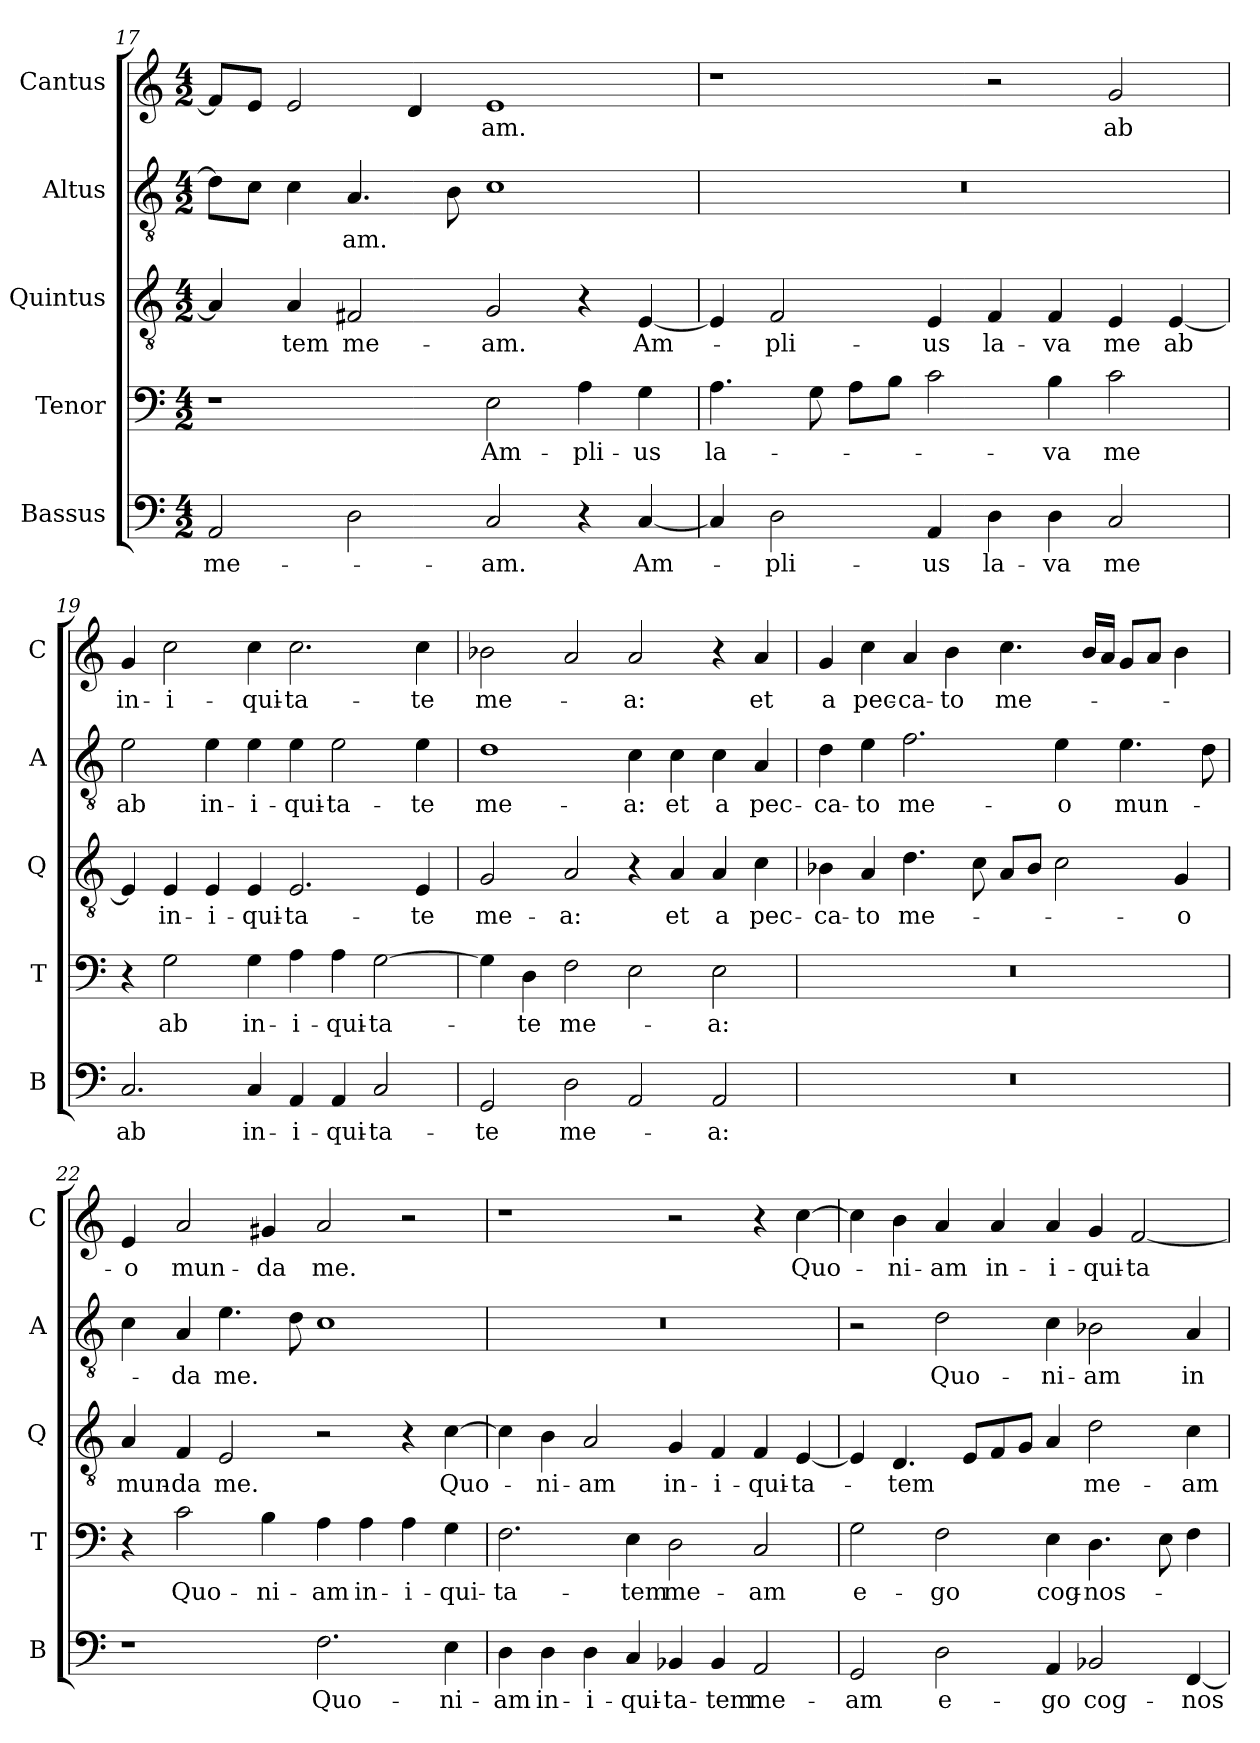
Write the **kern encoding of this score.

**kern	**text	**kern	**text	**kern	**text	**kern	**text	**kern	**text
*part5	*part5	*part4	*part4	*part3	*part3	*part2	*part2	*part1	*part1
*staff5	*staff5	*staff4	*staff4	*staff3	*staff3	*staff2	*staff2	*staff1	*staff1
*I"Bassus	*	*I"Tenor	*	*I"Quintus	*	*I"Altus	*	*I"Cantus	*
*I'B	*	*I'T	*	*I'Q	*	*I'A	*	*I'C	*
*clefF4	*	*clefF4	*	*clefGv2	*	*clefGv2	*	*clefG2	*
*k[]	*	*k[]	*	*k[]	*	*k[]	*	*k[]	*
*C:	*	*C:	*	*C:	*	*C:	*	*C:	*
*M4/2	*	*M4/2	*	*M4/2	*	*M4/2	*	*M4/2	*
=17	=17	=17	=17	=17	=17	=17	=17	=17	=17
!	!LO:LY:b	!	!	!	!	!	!	!	!
2AA/	me-	1r	.	4A/]	.	8d\L]	.	8f/L]	.
.	.	.	.	.	.	8c\J	.	8e/J	.
!	!	!	!	!	!LO:LY:b	!	!	!	!
.	.	.	.	4A/	-tem	4c\	.	2e/	.
!	!	!	!	!	!LO:LY:b	!	!LO:LY:b	!	!
2D\	.	.	.	2F#X/	me-	4.A/	-am.	.	.
.	.	.	.	.	.	.	.	4d/	.
.	.	.	.	.	.	8B\	.	.	.
!	!LO:LY:b	!	!LO:LY:b	!	!LO:LY:b	!	!	!	!LO:LY:b
2C/	-am.	2E\	Am-	2G/	-am.	1c	.	1e	-am.
!	!	!	!LO:LY:b	!	!	!	!	!	!
4r	.	4A\	-pli-	4r	.	.	.	.	.
!	!LO:LY:b	!	!LO:LY:b	!	!LO:LY:b	!	!	!	!
[4C/	Am-	4G\	-us	[4E/	Am-	.	.	.	.
=18	=18	=18	=18	=18	=18	=18	=18	=18	=18
!	!	!	!LO:LY:b	!	!	!	!	!	!
4C/]	.	4.A\	la-	4E/]	.	0r	.	1r	.
!	!LO:LY:b	!	!	!	!LO:LY:b	!	!	!	!
2D\	-pli-	.	.	2F/	-pli-	.	.	.	.
.	.	8G\	.	.	.	.	.	.	.
.	.	8A\L	.	.	.	.	.	.	.
.	.	8B\J	.	.	.	.	.	.	.
!	!LO:LY:b	!	!	!	!LO:LY:b	!	!	!	!
4AA/	-us	2c\	.	4E/	-us	.	.	.	.
!	!LO:LY:b	!	!	!	!LO:LY:b	!	!	!	!
4D\	la-	.	.	4F/	la-	.	.	2r	.
!	!LO:LY:b	!	!LO:LY:b	!	!LO:LY:b	!	!	!	!
4D\	-va	4B\	-va	4F/	-va	.	.	.	.
!	!LO:LY:b	!	!LO:LY:b	!	!LO:LY:b	!	!	!	!LO:LY:b
2C/	me	2c\	me	4E/	me	.	.	2g/	ab
!	!	!	!	!	!LO:LY:b	!	!	!	!
.	.	.	.	[4E/	ab	.	.	.	.
!!LO:PB:g=z
=19	=19	=19	=19	=19	=19	=19	=19	=19	=19
!	!LO:LY:b	!	!	!	!	!	!LO:LY:b	!	!LO:LY:b
2.C/	ab	4r	.	4E/]	.	2e\	ab	4g/	in-
!	!	!	!LO:LY:b	!	!LO:LY:b	!	!	!	!LO:LY:b
.	.	2G\	ab	4E/	in-	.	.	2cc\	-i-
!	!	!	!	!	!LO:LY:b	!	!LO:LY:b	!	!
.	.	.	.	4E/	-i-	4e\	in-	.	.
!	!LO:LY:b	!	!LO:LY:b	!	!LO:LY:b	!	!LO:LY:b	!	!LO:LY:b
4C/	in-	4G\	in-	4E/	-qui-	4e\	-i-	4cc\	-qui-
!	!LO:LY:b	!	!LO:LY:b	!	!LO:LY:b	!	!LO:LY:b	!	!LO:LY:b
4AA/	-i-	4A\	-i-	2.E/	-ta-	4e\	-qui-	2.cc\	-ta-
!	!LO:LY:b	!	!LO:LY:b	!	!	!	!LO:LY:b	!	!
4AA/	-qui-	4A\	-qui-	.	.	2e\	-ta-	.	.
!	!LO:LY:b	!	!LO:LY:b	!	!	!	!	!	!
2C/	-ta-	[2G\	-ta-	.	.	.	.	.	.
!	!	!	!	!	!LO:LY:b	!	!LO:LY:b	!	!LO:LY:b
.	.	.	.	4E/	-te	4e\	-te	4cc\	-te
=20	=20	=20	=20	=20	=20	=20	=20	=20	=20
!	!LO:LY:b	!	!	!	!LO:LY:b	!	!LO:LY:b	!	!LO:LY:b
2GG/	-te	4G\]	.	2G/	me-	1d	me-	2b-X\	me-
!	!	!	!LO:LY:b	!	!	!	!	!	!
.	.	4D\	-te	.	.	.	.	.	.
!	!LO:LY:b	!	!LO:LY:b	!	!LO:LY:b	!	!	!	!
2D\	me-	2F\	me-	2A/	-a:	.	.	2a/	.
!	!	!	!	!	!	!	!LO:LY:b	!	!LO:LY:b
2AA/	.	2E\	.	4r	.	4c\	-a:	2a/	-a:
!	!	!	!	!	!LO:LY:b	!	!LO:LY:b	!	!
.	.	.	.	4A/	et	4c\	et	.	.
!	!LO:LY:b	!	!LO:LY:b	!	!LO:LY:b	!	!LO:LY:b	!	!
2AA/	-a:	2E\	-a:	4A/	a	4c\	a	4r	.
!	!	!	!	!	!LO:LY:b	!	!LO:LY:b	!	!LO:LY:b
.	.	.	.	4c\	pec-	4A/	pec-	4a/	et
=21	=21	=21	=21	=21	=21	=21	=21	=21	=21
!	!	!	!	!	!LO:LY:b	!	!LO:LY:b	!	!LO:LY:b
0r	.	0r	.	4B-X\	-ca-	4d\	-ca-	4g/	a
!	!	!	!	!	!LO:LY:b	!	!LO:LY:b	!	!LO:LY:b
.	.	.	.	4A/	-to	4e\	-to	4cc\	pec-
!	!	!	!	!	!LO:LY:b	!	!LO:LY:b	!	!LO:LY:b
.	.	.	.	4.d\	me-	2.f\	me-	4a/	-ca-
!	!	!	!	!	!	!	!	!	!LO:LY:b
.	.	.	.	.	.	.	.	4b\	-to
.	.	.	.	8c\	.	.	.	.	.
!	!	!	!	!	!	!	!	!	!LO:LY:b
.	.	.	.	8A/L	.	.	.	4.cc\	me-
.	.	.	.	8B-/J	.	.	.	.	.
!	!	!	!	!	!	!	!LO:LY:b	!	!
.	.	.	.	2c\	.	4e\	-o	.	.
.	.	.	.	.	.	.	.	16b/LL	.
.	.	.	.	.	.	.	.	16a/JJ	.
!	!	!	!	!	!	!	!LO:LY:b	!	!
.	.	.	.	.	.	4.e\	mun-	8g/L	.
.	.	.	.	.	.	.	.	8a/J	.
!	!	!	!	!	!LO:LY:b	!	!	!	!
.	.	.	.	4G/	-o	.	.	4b\	.
.	.	.	.	.	.	8d\	.	.	.
!!LO:LB:g=z
=22	=22	=22	=22	=22	=22	=22	=22	=22	=22
!	!	!	!	!	!LO:LY:b	!	!	!	!LO:LY:b
1r	.	4r	.	4A/	mun-	4c\	.	4e/	-o
!	!	!	!LO:LY:b	!	!LO:LY:b	!	!LO:LY:b	!	!LO:LY:b
.	.	2c\	Quo-	4F/	-da	4A/	-da	2a/	mun-
!	!	!	!	!	!LO:LY:b	!	!LO:LY:b	!	!
.	.	.	.	2E/	me.	4.e\	me.	.	.
!	!	!	!LO:LY:b	!	!	!	!	!	!LO:LY:b
.	.	4B\	-ni-	.	.	.	.	4g#X/	-da
.	.	.	.	.	.	8d\	.	.	.
!	!LO:LY:b	!	!LO:LY:b	!	!	!	!	!	!LO:LY:b
2.F\	Quo-	4A\	-am	2r	.	1c	.	2a/	me.
!	!	!	!LO:LY:b	!	!	!	!	!	!
.	.	4A\	in-	.	.	.	.	.	.
!	!	!	!LO:LY:b	!	!	!	!	!	!
.	.	4A\	-i-	4r	.	.	.	2r	.
!	!LO:LY:b	!	!LO:LY:b	!	!LO:LY:b	!	!	!	!
4E\	-ni-	4G\	-qui-	[4c\	Quo-	.	.	.	.
=23	=23	=23	=23	=23	=23	=23	=23	=23	=23
!	!LO:LY:b	!	!LO:LY:b	!	!	!	!	!	!
4D\	-am	2.F\	-ta-	4c\]	.	0r	.	1r	.
!	!LO:LY:b	!	!	!	!LO:LY:b	!	!	!	!
4D\	in-	.	.	4B\	-ni-	.	.	.	.
!	!LO:LY:b	!	!	!	!LO:LY:b	!	!	!	!
4D\	-i-	.	.	2A/	-am	.	.	.	.
!	!LO:LY:b	!	!LO:LY:b	!	!	!	!	!	!
4C/	-qui-	4E\	-tem	.	.	.	.	.	.
!	!LO:LY:b	!	!LO:LY:b	!	!LO:LY:b	!	!	!	!
4BB-X/	-ta-	2D\	me-	4G/	in-	.	.	2r	.
!	!LO:LY:b	!	!	!	!LO:LY:b	!	!	!	!
4BB-/	-tem	.	.	4F/	-i-	.	.	.	.
!	!LO:LY:b	!	!LO:LY:b	!	!LO:LY:b	!	!	!	!
2AA/	me-	2C/	-am	4F/	-qui-	.	.	4r	.
!	!	!	!	!	!LO:LY:b	!	!	!	!LO:LY:b
.	.	.	.	[4E/	-ta-	.	.	[4cc\	Quo-
=24	=24	=24	=24	=24	=24	=24	=24	=24	=24
!	!LO:LY:b	!	!LO:LY:b	!	!	!	!	!	!
2GG/	-am	2G\	e-	4E/]	.	2r	.	4cc\]	.
!	!	!	!	!	!LO:LY:b	!	!	!	!LO:LY:b
.	.	.	.	4.D/	-tem	.	.	4b\	-ni-
!	!LO:LY:b	!	!LO:LY:b	!	!	!	!LO:LY:b	!	!LO:LY:b
2D\	e-	2F\	-go	.	.	2d\	Quo-	4a/	-am
.	.	.	.	8E/L	.	.	.	.	.
!	!	!	!	!	!	!	!	!	!LO:LY:b
.	.	.	.	8F/	.	.	.	4a/	in-
.	.	.	.	8G/J	.	.	.	.	.
!	!LO:LY:b	!	!LO:LY:b	!	!	!	!LO:LY:b	!	!LO:LY:b
4AA/	-go	4E\	cog-	4A/	.	4c\	-ni-	4a/	-i-
!	!LO:LY:b	!	!LO:LY:b	!	!LO:LY:b	!	!LO:LY:b	!	!LO:LY:b
2BB-X/	cog-	4.D\	-nos-	2d\	me-	2B-X\	-am	4g/	-qui-
!	!	!	!	!	!	!	!	!	!LO:LY:b
.	.	.	.	.	.	.	.	[2f/	-ta-
.	.	8E\	.	.	.	.	.	.	.
!	!LO:LY:b	!	!	!	!LO:LY:b	!	!LO:LY:b	!	!
[4FF/	-nos-	4F\	.	4c\	-am	4A/	in-	.	.
=	=	=	=	=	=	=	=	=	=
*-	*-	*-	*-	*-	*-	*-	*-	*-	*-
